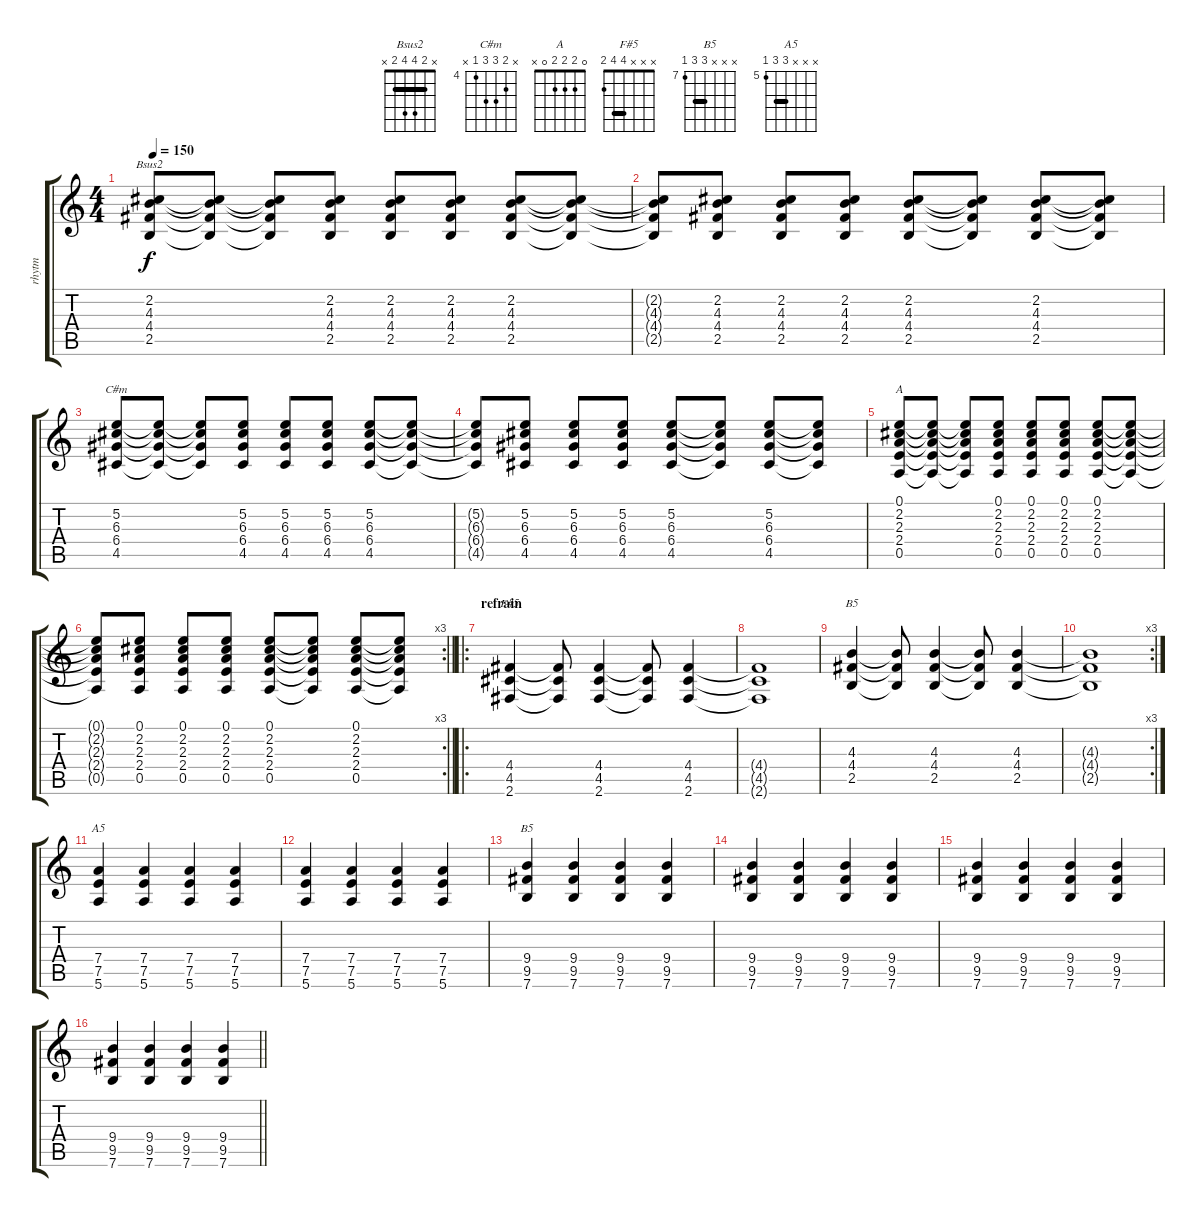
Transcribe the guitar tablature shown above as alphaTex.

\track ("rhytm" "rhytm") {instrument distortionguitar}
\staff {score tabs}
\tuning (E4 B3 G3 D3 A2 E2) {hide}
\chord ("Bsus2" x 2 4 4 2 x) {barre 2}
\chord ("C#m" x 5 6 6 4 x) {firstfret 4}
\chord ("A" 0 2 2 2 0 x)
\chord ("F#5" x x x 4 4 2) {barre 4}
\chord ("B5" x x 4 4 2 x) {barre 4}
\chord ("A5" x x x 7 7 5) {firstfret 5 barre 7}
\chord ("B5" x x x 9 9 7) {firstfret 7 barre 9}
\ts (4 4)
\tempo 150
\clef g2
\ks c
(2.2 4.3 4.4 2.5).8{ch "Bsus2" dy f} (2.2{t} 4.3{t} 4.4{t} 2.5{t}).8 (2.2{t} 4.3{t} 4.4{t} 2.5{t}).8 (2.2 4.3 4.4 2.5).8 (2.2 4.3 4.4 2.5).8 (2.2 4.3 4.4 2.5).8 (2.2 4.3 4.4 2.5).8 (2.2{t} 4.3{t} 4.4{t} 2.5{t}).8 |
(2.2{t} 4.3{t} 4.4{t} 2.5{t}).8 (2.2 4.3 4.4 2.5).8 (2.2 4.3 4.4 2.5).8 (2.2 4.3 4.4 2.5).8 (2.2 4.3 4.4 2.5).8 (2.2{t} 4.3{t} 4.4{t} 2.5{t}).8 (2.2 4.3 4.4 2.5).8 (2.2{t} 4.3{t} 4.4{t} 2.5{t}).8 |
(5.2 6.3 6.4 4.5).8{ch "C#m"} (5.2{t} 6.3{t} 6.4{t} 4.5{t}).8 (5.2{t} 6.3{t} 6.4{t} 4.5{t}).8 (5.2 6.3 6.4 4.5).8 (5.2 6.3 6.4 4.5).8 (5.2 6.3 6.4 4.5).8 (5.2 6.3 6.4 4.5).8 (5.2{t} 6.3{t} 6.4{t} 4.5{t}).8 |
(5.2{t} 6.3{t} 6.4{t} 4.5{t}).8 (5.2 6.3 6.4 4.5).8 (5.2 6.3 6.4 4.5).8 (5.2 6.3 6.4 4.5).8 (5.2 6.3 6.4 4.5).8 (5.2{t} 6.3{t} 6.4{t} 4.5{t}).8 (5.2 6.3 6.4 4.5).8 (5.2{t} 6.3{t} 6.4{t} 4.5{t}).8 |
(0.1 2.2 2.3 2.4 0.5).8{ch "A"} (0.1{t} 2.2{t} 2.3{t} 2.4{t} 0.5{t}).8 (0.1{t} 2.2{t} 2.3{t} 2.4{t} 0.5{t}).8 (0.1 2.2 2.3 2.4 0.5).8 (0.1 2.2 2.3 2.4 0.5).8 (0.1 2.2 2.3 2.4 0.5).8 (0.1 2.2 2.3 2.4 0.5).8 (0.1{t} 2.2{t} 2.3{t} 2.4{t} 0.5{t}).8 |
\rc 3
\barLineRight lightlight
(0.1{t} 2.2{t} 2.3{t} 2.4{t} 0.5{t}).8 (0.1 2.2 2.3 2.4 0.5).8 (0.1 2.2 2.3 2.4 0.5).8 (0.1 2.2 2.3 2.4 0.5).8 (0.1 2.2 2.3 2.4 0.5).8 (0.1{t} 2.2{t} 2.3{t} 2.4{t} 0.5{t}).8 (0.1 2.2 2.3 2.4 0.5).8 (0.1{t} 2.2{t} 2.3{t} 2.4{t} 0.5{t}).8 |
\ro
\section ("" "refrain")
(4.4 4.5 2.6).4{ch "F#5" instrument distortionguitar} (4.4{t} 4.5{t} 2.6{t}).8 (4.4 4.5 2.6).4 (4.4{t} 4.5{t} 2.6{t}).8 (4.4 4.5 2.6).4 |
(4.4{t} 4.5{t} 2.6{t}).1 |
(4.3 4.4 2.5).4{ch "B5"} (4.3{t} 4.4{t} 2.5{t}).8 (4.3 4.4 2.5).4 (4.3{t} 4.4{t} 2.5{t}).8 (4.3 4.4 2.5).4 |
\rc 3
(4.3{t} 4.4{t} 2.5{t}).1 |
(7.4 7.5 5.6).4{ch "A5"} (7.4 7.5 5.6).4 (7.4 7.5 5.6).4 (7.4 7.5 5.6).4 |
(7.4 7.5 5.6).4 (7.4 7.5 5.6).4 (7.4 7.5 5.6).4 (7.4 7.5 5.6).4 |
(9.4 9.5 7.6).4{ch "B5"} (9.4 9.5 7.6).4 (9.4 9.5 7.6).4 (9.4 9.5 7.6).4 |
(9.4 9.5 7.6).4 (9.4 9.5 7.6).4 (9.4 9.5 7.6).4 (9.4 9.5 7.6).4 |
(9.4 9.5 7.6).4 (9.4 9.5 7.6).4 (9.4 9.5 7.6).4 (9.4 9.5 7.6).4 |
\barLineRight lightlight
(9.4 9.5 7.6).4 (9.4 9.5 7.6).4 (9.4 9.5 7.6).4 (9.4 9.5 7.6).4
